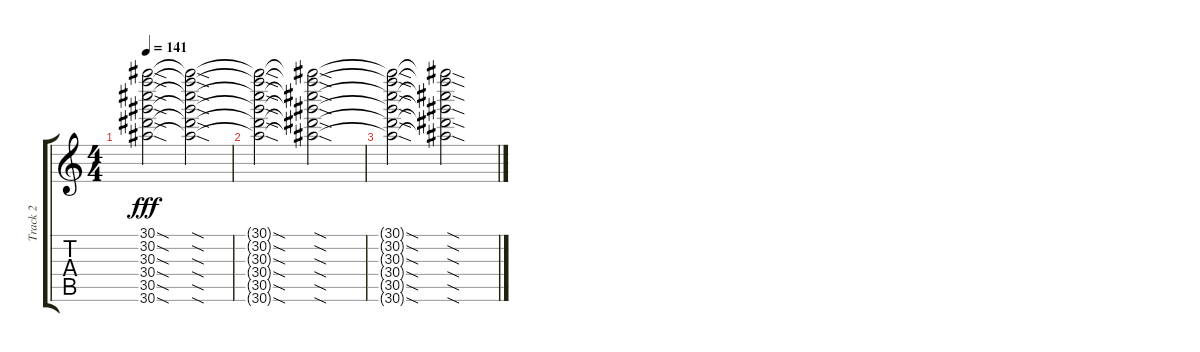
\track ("Track 2" "Track 2") {instrument electricguitarclean}
\staff {score tabs}
\tuning (E4 B3 G3 D3 A2 E2) {hide}
\ts (4 4)
\tempo 141
\clef g2
\ks c
(30.1{sod t} 30.2{sod t} 30.3{sod t} 30.4{sod t} 30.5{sod t} 30.6{sod t}).2{dy fff} (30.1{sod t} 30.2{sod t} 30.3{sod t} 30.4{sod t} 30.5{sod t} 30.6{sod t}).2 |
(30.1{sod t} 30.2{sod t} 30.3{sod t} 30.4{sod t} 30.5{sod t} 30.6{sod t}).2 (30.1{sod t} 30.2{sod t} 30.3{sod t} 30.4{sod t} 30.5{sod t} 30.6{sod t}).2 |
(30.1{sod t} 30.2{sod t} 30.3{sod t} 30.4{sod t} 30.5{sod t} 30.6{sod t}).2 (30.1{sod t} 30.2{sod t} 30.3{sod t} 30.4{sod t} 30.5{sod t} 30.6{sod t}).2
